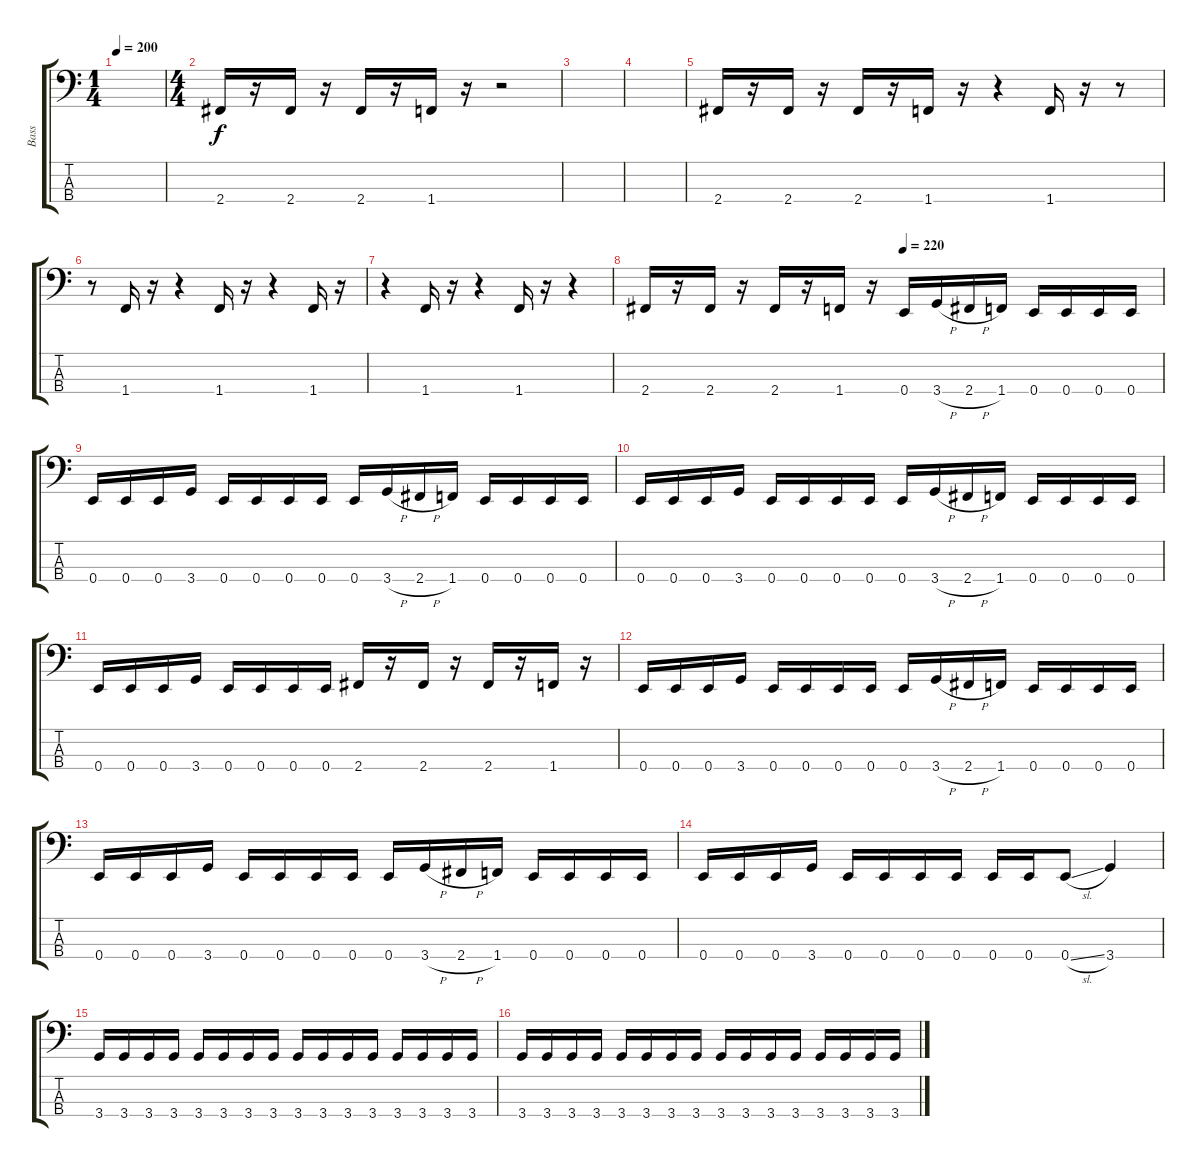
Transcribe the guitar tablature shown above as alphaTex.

\track ("Bass" "Bass") {instrument electricbassfinger}
\staff {score tabs}
\tuning (G2 D2 A1 E1) {hide}
\ts (1 4)
\tempo 200
\clef f4
\ks c
|
\ts (4 4)
2.4.16 r.16 2.4.16 r.16 2.4.16 r.16 1.4.16 r.16 r.2 |
|
|
2.4.16 r.16 2.4.16 r.16 2.4.16 r.16 1.4.16 r.16 r.4 1.4.16 r.16 r.8 |
r.8 1.4.16 r.16 r.4 1.4.16 r.16 r.4 1.4.16 r.16 |
r.4 1.4.16 r.16 r.4 1.4.16 r.16 r.4 |
\tempo (220 0.5)
2.4.16 r.16 2.4.16 r.16 2.4.16 r.16 1.4.16 r.16 0.4.16 3.4{h}.16 2.4{h}.16 1.4.16 0.4.16 0.4.16 0.4.16 0.4.16 |
0.4.16 0.4.16 0.4.16 3.4.16 0.4.16 0.4.16 0.4.16 0.4.16 0.4.16 3.4{h}.16 2.4{h}.16 1.4.16 0.4.16 0.4.16 0.4.16 0.4.16 |
0.4.16 0.4.16 0.4.16 3.4.16 0.4.16 0.4.16 0.4.16 0.4.16 0.4.16 3.4{h}.16 2.4{h}.16 1.4.16 0.4.16 0.4.16 0.4.16 0.4.16 |
0.4.16 0.4.16 0.4.16 3.4.16 0.4.16 0.4.16 0.4.16 0.4.16 2.4.16 r.16 2.4.16 r.16 2.4.16 r.16 1.4.16 r.16 |
0.4.16 0.4.16 0.4.16 3.4.16 0.4.16 0.4.16 0.4.16 0.4.16 0.4.16 3.4{h}.16 2.4{h}.16 1.4.16 0.4.16 0.4.16 0.4.16 0.4.16 |
0.4.16 0.4.16 0.4.16 3.4.16 0.4.16 0.4.16 0.4.16 0.4.16 0.4.16 3.4{h}.16 2.4{h}.16 1.4.16 0.4.16 0.4.16 0.4.16 0.4.16 |
0.4.16 0.4.16 0.4.16 3.4.16 0.4.16 0.4.16 0.4.16 0.4.16 0.4.16 0.4.16 0.4{sl}.8 3.4.4 |
3.4.16 3.4.16 3.4.16 3.4.16 3.4.16 3.4.16 3.4.16 3.4.16 3.4.16 3.4.16 3.4.16 3.4.16 3.4.16 3.4.16 3.4.16 3.4.16 |
3.4.16 3.4.16 3.4.16 3.4.16 3.4.16 3.4.16 3.4.16 3.4.16 3.4.16 3.4.16 3.4.16 3.4.16 3.4.16 3.4.16 3.4.16 3.4.16
